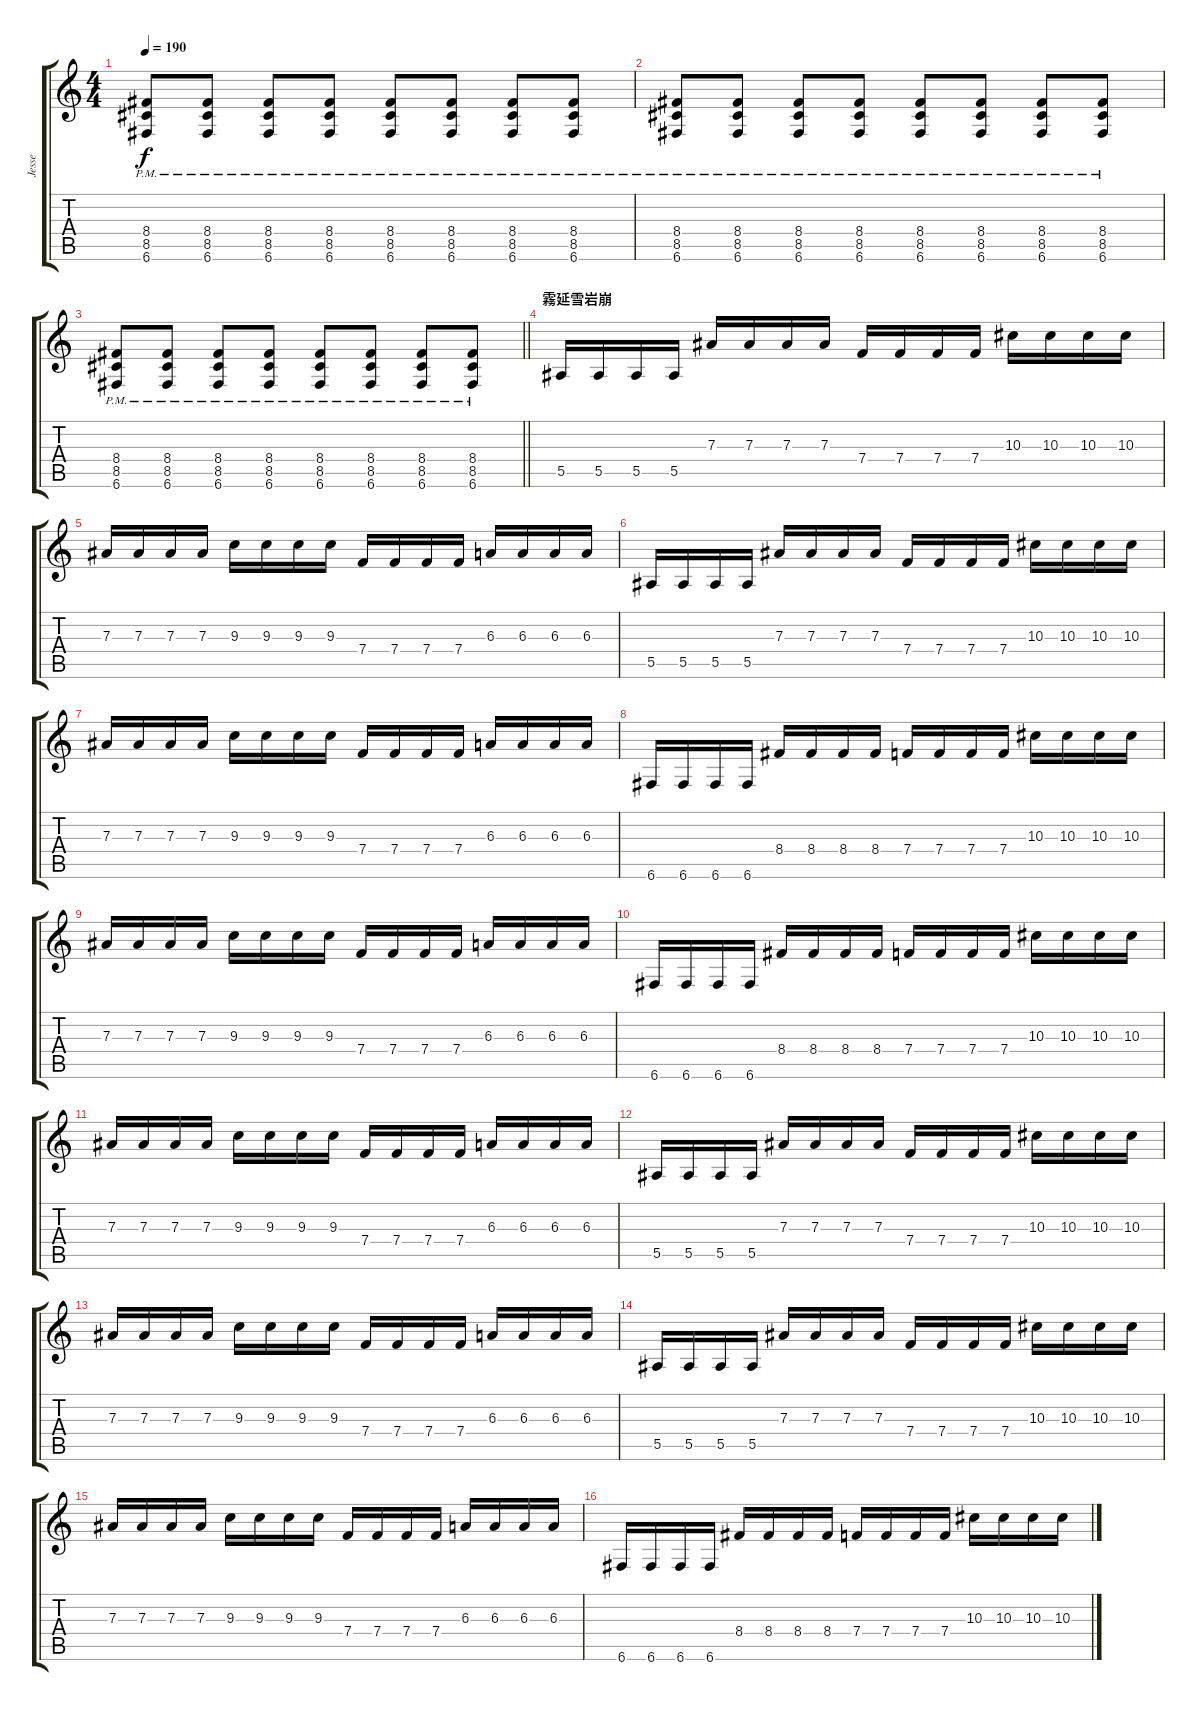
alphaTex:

\track ("Jesse" "Jesse") {instrument distortionguitar}
\staff {score tabs}
\tuning (C4 G3 Eb3 Bb2 F2 C2) {hide}
\ts (4 4)
\tempo 190
\clef g2
\ks c
(8.4{pm} 8.5{pm} 6.6{pm}).8{dy f} (8.4{pm} 8.5{pm} 6.6{pm}).8 (8.4{pm} 8.5{pm} 6.6{pm}).8 (8.4{pm} 8.5{pm} 6.6{pm}).8 (8.4{pm} 8.5{pm} 6.6{pm}).8 (8.4{pm} 8.5{pm} 6.6{pm}).8 (8.4{pm} 8.5{pm} 6.6{pm}).8 (8.4{pm} 8.5{pm} 6.6{pm}).8 |
(8.4{pm} 8.5{pm} 6.6{pm}).8 (8.4{pm} 8.5{pm} 6.6{pm}).8 (8.4{pm} 8.5{pm} 6.6{pm}).8 (8.4{pm} 8.5{pm} 6.6{pm}).8 (8.4{pm} 8.5{pm} 6.6{pm}).8 (8.4{pm} 8.5{pm} 6.6{pm}).8 (8.4{pm} 8.5{pm} 6.6{pm}).8 (8.4{pm} 8.5{pm} 6.6{pm}).8 |
\barLineRight lightlight
(8.4{pm} 8.5{pm} 6.6{pm}).8 (8.4{pm} 8.5{pm} 6.6{pm}).8 (8.4{pm} 8.5{pm} 6.6{pm}).8 (8.4{pm} 8.5{pm} 6.6{pm}).8 (8.4{pm} 8.5{pm} 6.6{pm}).8 (8.4{pm} 8.5{pm} 6.6{pm}).8 (8.4{pm} 8.5{pm} 6.6{pm}).8 (8.4{pm} 8.5{pm} 6.6{pm}).8 |
\section ("" "霧延雪岩崩")
5.5.16 5.5.16 5.5.16 5.5.16 7.3.16 7.3.16 7.3.16 7.3.16 7.4.16 7.4.16 7.4.16 7.4.16 10.3.16 10.3.16 10.3.16 10.3.16 |
7.3.16 7.3.16 7.3.16 7.3.16 9.3.16 9.3.16 9.3.16 9.3.16 7.4.16 7.4.16 7.4.16 7.4.16 6.3.16 6.3.16 6.3.16 6.3.16 |
5.5.16 5.5.16 5.5.16 5.5.16 7.3.16 7.3.16 7.3.16 7.3.16 7.4.16 7.4.16 7.4.16 7.4.16 10.3.16 10.3.16 10.3.16 10.3.16 |
7.3.16 7.3.16 7.3.16 7.3.16 9.3.16 9.3.16 9.3.16 9.3.16 7.4.16 7.4.16 7.4.16 7.4.16 6.3.16 6.3.16 6.3.16 6.3.16 |
6.6.16 6.6.16 6.6.16 6.6.16 8.4.16 8.4.16 8.4.16 8.4.16 7.4.16 7.4.16 7.4.16 7.4.16 10.3.16 10.3.16 10.3.16 10.3.16 |
7.3.16 7.3.16 7.3.16 7.3.16 9.3.16 9.3.16 9.3.16 9.3.16 7.4.16 7.4.16 7.4.16 7.4.16 6.3.16 6.3.16 6.3.16 6.3.16 |
6.6.16 6.6.16 6.6.16 6.6.16 8.4.16 8.4.16 8.4.16 8.4.16 7.4.16 7.4.16 7.4.16 7.4.16 10.3.16 10.3.16 10.3.16 10.3.16 |
7.3.16 7.3.16 7.3.16 7.3.16 9.3.16 9.3.16 9.3.16 9.3.16 7.4.16 7.4.16 7.4.16 7.4.16 6.3.16 6.3.16 6.3.16 6.3.16 |
5.5.16 5.5.16 5.5.16 5.5.16 7.3.16 7.3.16 7.3.16 7.3.16 7.4.16 7.4.16 7.4.16 7.4.16 10.3.16 10.3.16 10.3.16 10.3.16 |
7.3.16 7.3.16 7.3.16 7.3.16 9.3.16 9.3.16 9.3.16 9.3.16 7.4.16 7.4.16 7.4.16 7.4.16 6.3.16 6.3.16 6.3.16 6.3.16 |
5.5.16 5.5.16 5.5.16 5.5.16 7.3.16 7.3.16 7.3.16 7.3.16 7.4.16 7.4.16 7.4.16 7.4.16 10.3.16 10.3.16 10.3.16 10.3.16 |
7.3.16 7.3.16 7.3.16 7.3.16 9.3.16 9.3.16 9.3.16 9.3.16 7.4.16 7.4.16 7.4.16 7.4.16 6.3.16 6.3.16 6.3.16 6.3.16 |
6.6.16 6.6.16 6.6.16 6.6.16 8.4.16 8.4.16 8.4.16 8.4.16 7.4.16 7.4.16 7.4.16 7.4.16 10.3.16 10.3.16 10.3.16 10.3.16
